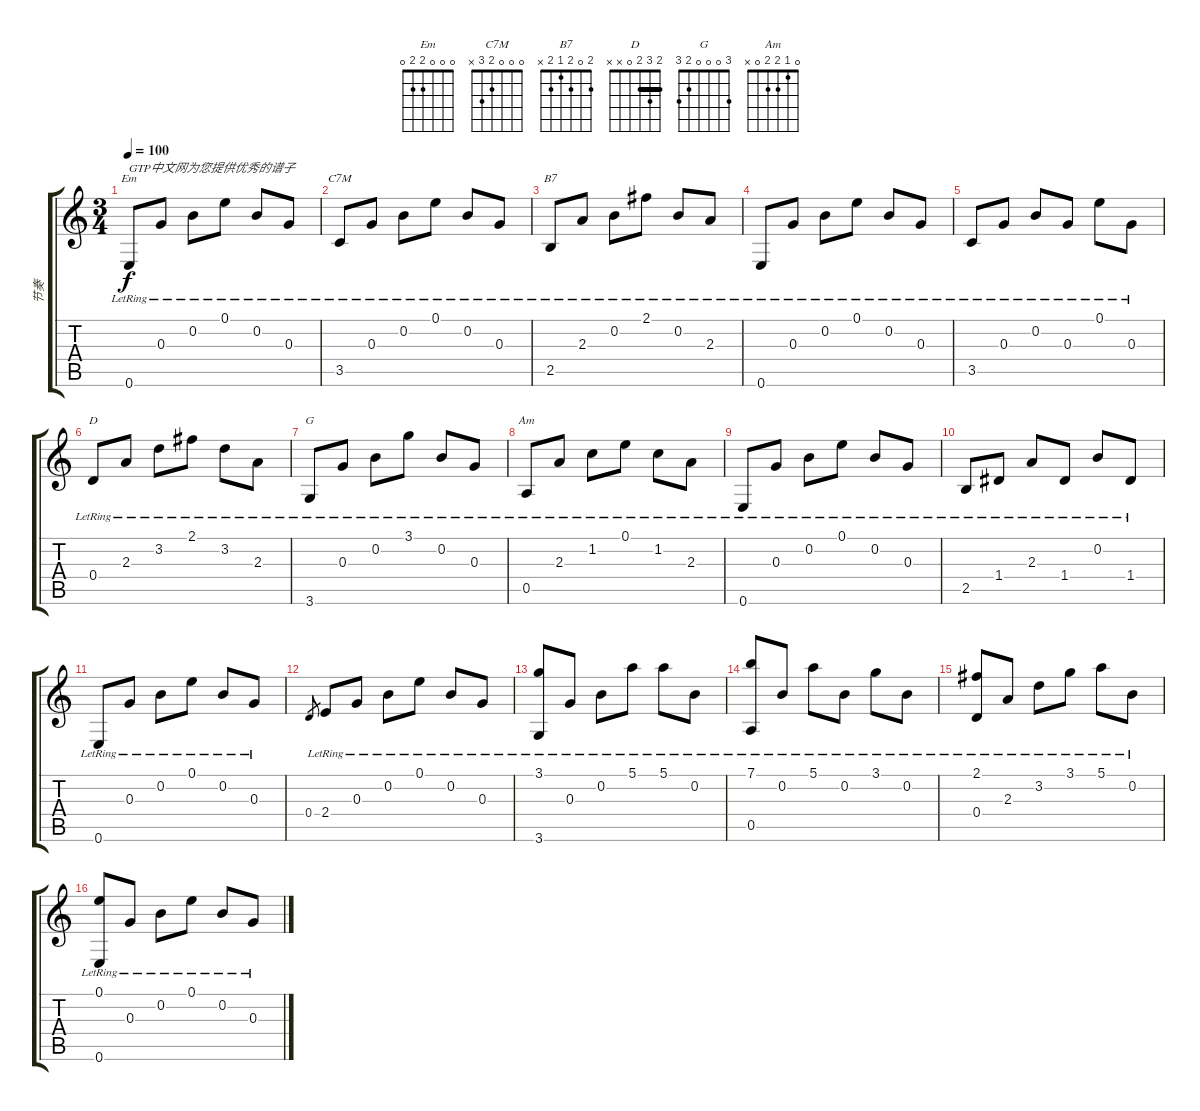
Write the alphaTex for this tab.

\track ("节奏" "节奏") {instrument acousticguitarsteel}
\staff {score tabs}
\tuning (E4 B3 G3 D3 A2 E2) {hide}
\chord ("Em" 0 0 0 2 2 0)
\chord ("C7M" 0 0 0 2 3 x)
\chord ("B7" 2 0 2 1 2 x)
\chord ("D" 2 3 2 0 x x) {barre 2}
\chord ("G" 3 0 0 0 2 3)
\chord ("Am" 0 1 2 2 0 x)
\ts (3 4)
\tempo 100
\clef g2
\ks c
0.6{lr}.8{ch "Em" txt "GTP中文网为您提供优秀的谱子" dy f} 0.3{lr}.8 0.2{lr}.8 0.1{lr}.8 0.2{lr}.8 0.3{lr}.8 |
3.5{lr}.8{ch "C7M"} 0.3{lr}.8 0.2{lr}.8 0.1{lr}.8 0.2{lr}.8 0.3{lr}.8 |
2.5{lr}.8{ch "B7"} 2.3{lr}.8 0.2{lr}.8 2.1{lr}.8 0.2{lr}.8 2.3{lr}.8 |
0.6{lr}.8 0.3{lr}.8 0.2{lr}.8 0.1{lr}.8 0.2{lr}.8 0.3{lr}.8 |
3.5{lr}.8 0.3{lr}.8 0.2{lr}.8 0.3{lr}.8 0.1{lr}.8 0.3{lr}.8 |
0.4{lr}.8{ch "D"} 2.3{lr}.8 3.2{lr}.8 2.1{lr}.8 3.2{lr}.8 2.3{lr}.8 |
3.6{lr}.8{ch "G"} 0.3{lr}.8 0.2{lr}.8 3.1{lr}.8 0.2{lr}.8 0.3{lr}.8 |
0.5{lr}.8{ch "Am"} 2.3{lr}.8 1.2{lr}.8 0.1{lr}.8 1.2{lr}.8 2.3{lr}.8 |
0.6{lr}.8 0.3{lr}.8 0.2{lr}.8 0.1{lr}.8 0.2{lr}.8 0.3{lr}.8 |
2.5{lr}.8 1.4{lr}.8 2.3{lr}.8 1.4{lr}.8 0.2{lr}.8 1.4{lr}.8 |
0.6{lr}.8 0.3{lr}.8 0.2{lr}.8 0.1{lr}.8 0.2{lr}.8 0.3{lr}.8 |
0.4.8{gr} 2.4{lr}.8 0.3{lr}.8 0.2{lr}.8 0.1{lr}.8 0.2{lr}.8 0.3{lr}.8 |
(3.1{lr} 3.6{lr}).8 0.3{lr}.8 0.2{lr}.8 5.1{lr}.8 5.1{lr}.8 0.2{lr}.8 |
(7.1{lr} 0.5{lr}).8 0.2{lr}.8 5.1{lr}.8 0.2{lr}.8 3.1{lr}.8 0.2{lr}.8 |
(2.1{lr} 0.4{lr}).8 2.3{lr}.8 3.2{lr}.8 3.1{lr}.8 5.1{lr}.8 0.2{lr}.8 |
(0.1{lr} 0.6{lr}).8 0.3{lr}.8 0.2{lr}.8 0.1{lr}.8 0.2{lr}.8 0.3{lr}.8
